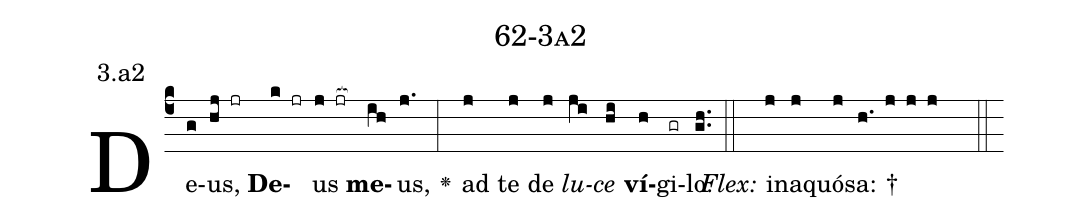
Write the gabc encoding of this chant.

name: 62-3a2;
annotation: 3.a2;
%%
(c4)De(g)us,(hj jr) <b>De</b>(k jr)us(j jr[ocb:1{]) <b>me</b>(ih[ocb:0}])us,(j.) <v>\greheightstar</v>(:) ad(j) te(j) de(j) <i>lu</i>(ji)<i>ce</i>(hi) <b>ví</b>(h)gi(gr)lo.(gh..) (::)
<i>Flex:</i>()  in(j)a(j)quó(j)sa: †(h. j j j  ::)

%E(j) u(j) o(ji) u(hi) a(h) e.(gh..) (::)
